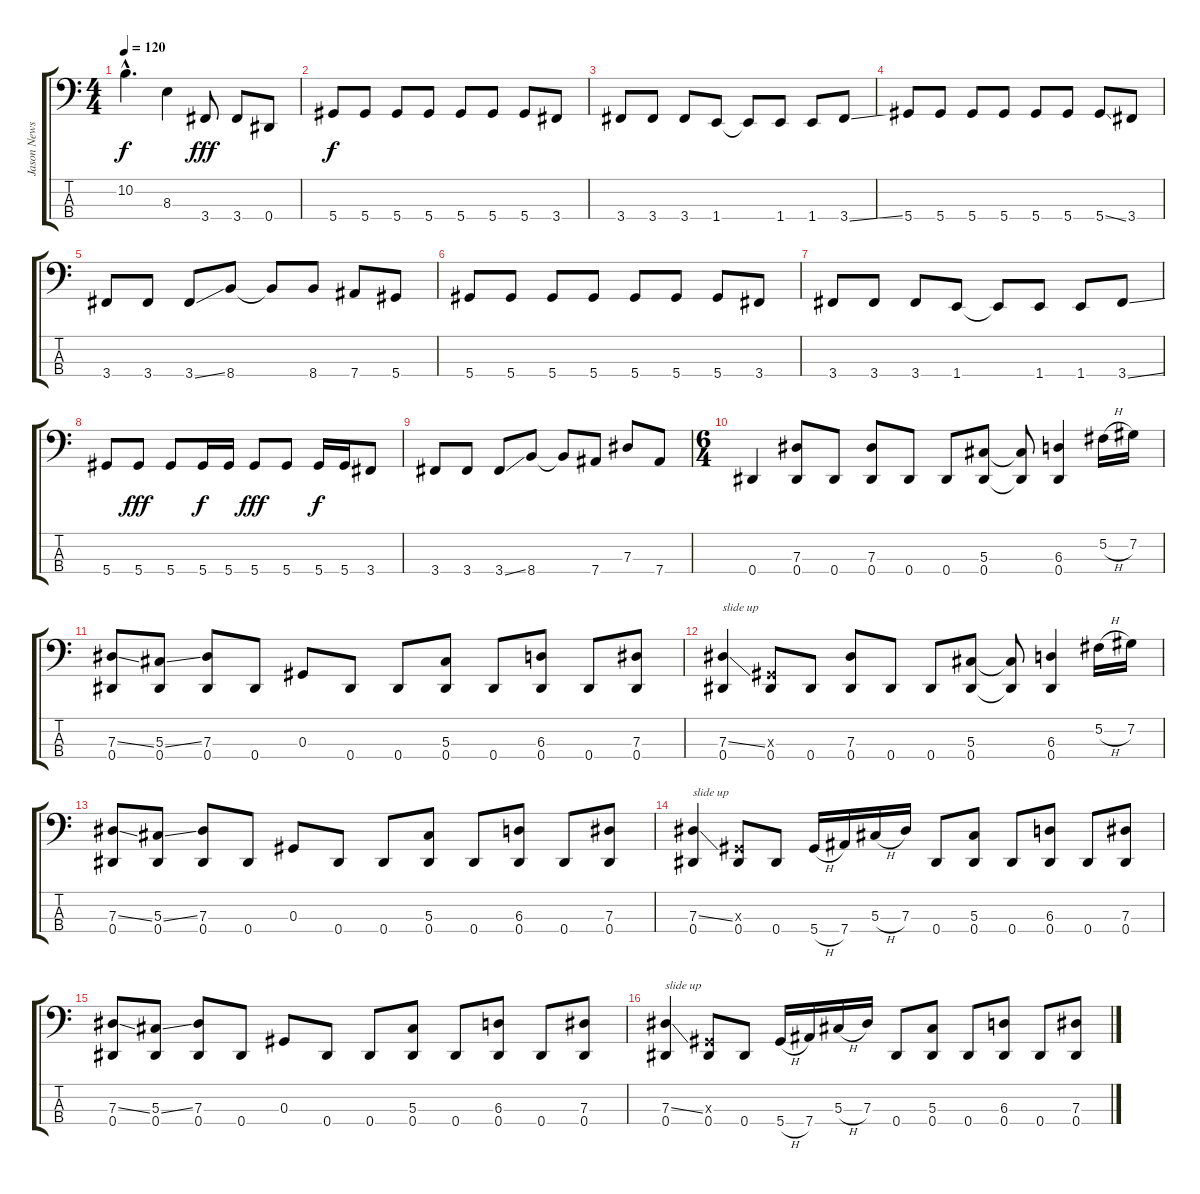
\track ("Jason Newsted" "Jason News") {instrument electricbassfinger}
\staff {score tabs}
\tuning (Gb2 Db2 Ab1 Eb1) {hide}
\ts (4 4)
\tempo 120
\clef f4
\ks c
10.2{hac}.4{d dy f} 8.3.4 3.4.8{dy fff} 3.4.8 0.4.8 |
5.4.8{dy f} 5.4.8 5.4.8 5.4.8 5.4.8 5.4.8 5.4.8 3.4.8 |
3.4.8 3.4.8 3.4.8 1.4.8 1.4{t}.8 1.4.8 1.4.8 3.4{ss}.8 |
5.4.8 5.4.8 5.4.8 5.4.8 5.4.8 5.4.8 5.4{ss}.8 3.4.8 |
3.4.8 3.4.8 3.4{ss}.8 8.4.8 8.4{t}.8 8.4.8 7.4.8 5.4.8 |
5.4.8 5.4.8 5.4.8 5.4.8 5.4.8 5.4.8 5.4.8 3.4.8 |
3.4.8 3.4.8 3.4.8 1.4.8 1.4{t}.8 1.4.8 1.4.8 3.4{ss}.8 |
5.4.8 5.4.8{dy fff} 5.4.8 5.4.16{dy f} 5.4.16 5.4.8{dy fff} 5.4.8 5.4.16{dy f} 5.4.16 3.4.8 |
3.4.8 3.4.8 3.4{ss}.8 8.4.8 8.4{t}.8 7.4.8 7.3.8 7.4.8 |
\ts (6 4)
0.4.4 (7.3 0.4).8 0.4.8 (7.3 0.4).8 0.4.8 0.4.8 (5.3 0.4).8 (5.3{t} 0.4{t}).8 (6.3 0.4).4 5.2{h}.16 7.2.16 |
(7.3{ss} 0.4).8 (5.3{ss} 0.4).8 (7.3 0.4).8 0.4.8 0.3.8 0.4.8 0.4.8 (5.3 0.4).8 0.4.8 (6.3 0.4).8 0.4.8 (7.3 0.4).8 |
(7.3{ss} 0.4).4{txt "slide up "} (0.3{x} 0.4).8 0.4.8 (7.3 0.4).8 0.4.8 0.4.8 (5.3 0.4).8 (5.3{t} 0.4{t}).8 (6.3 0.4).4 5.2{h}.16 7.2.16 |
(7.3{ss} 0.4).8 (5.3{ss} 0.4).8 (7.3 0.4).8 0.4.8 0.3.8 0.4.8 0.4.8 (5.3 0.4).8 0.4.8 (6.3 0.4).8 0.4.8 (7.3 0.4).8 |
(7.3{ss} 0.4).4{txt "slide up "} (0.3{x} 0.4).8 0.4.8 5.4{h}.16 7.4.16 5.3{h}.16 7.3.16 0.4.8 (5.3 0.4).8 0.4.8 (6.3 0.4).8 0.4.8 (7.3 0.4).8 |
(7.3{ss} 0.4).8 (5.3{ss} 0.4).8 (7.3 0.4).8 0.4.8 0.3.8 0.4.8 0.4.8 (5.3 0.4).8 0.4.8 (6.3 0.4).8 0.4.8 (7.3 0.4).8 |
(7.3{ss} 0.4).4{txt "slide up "} (0.3{x} 0.4).8 0.4.8 5.4{h}.16 7.4.16 5.3{h}.16 7.3.16 0.4.8 (5.3 0.4).8 0.4.8 (6.3 0.4).8 0.4.8 (7.3 0.4).8
